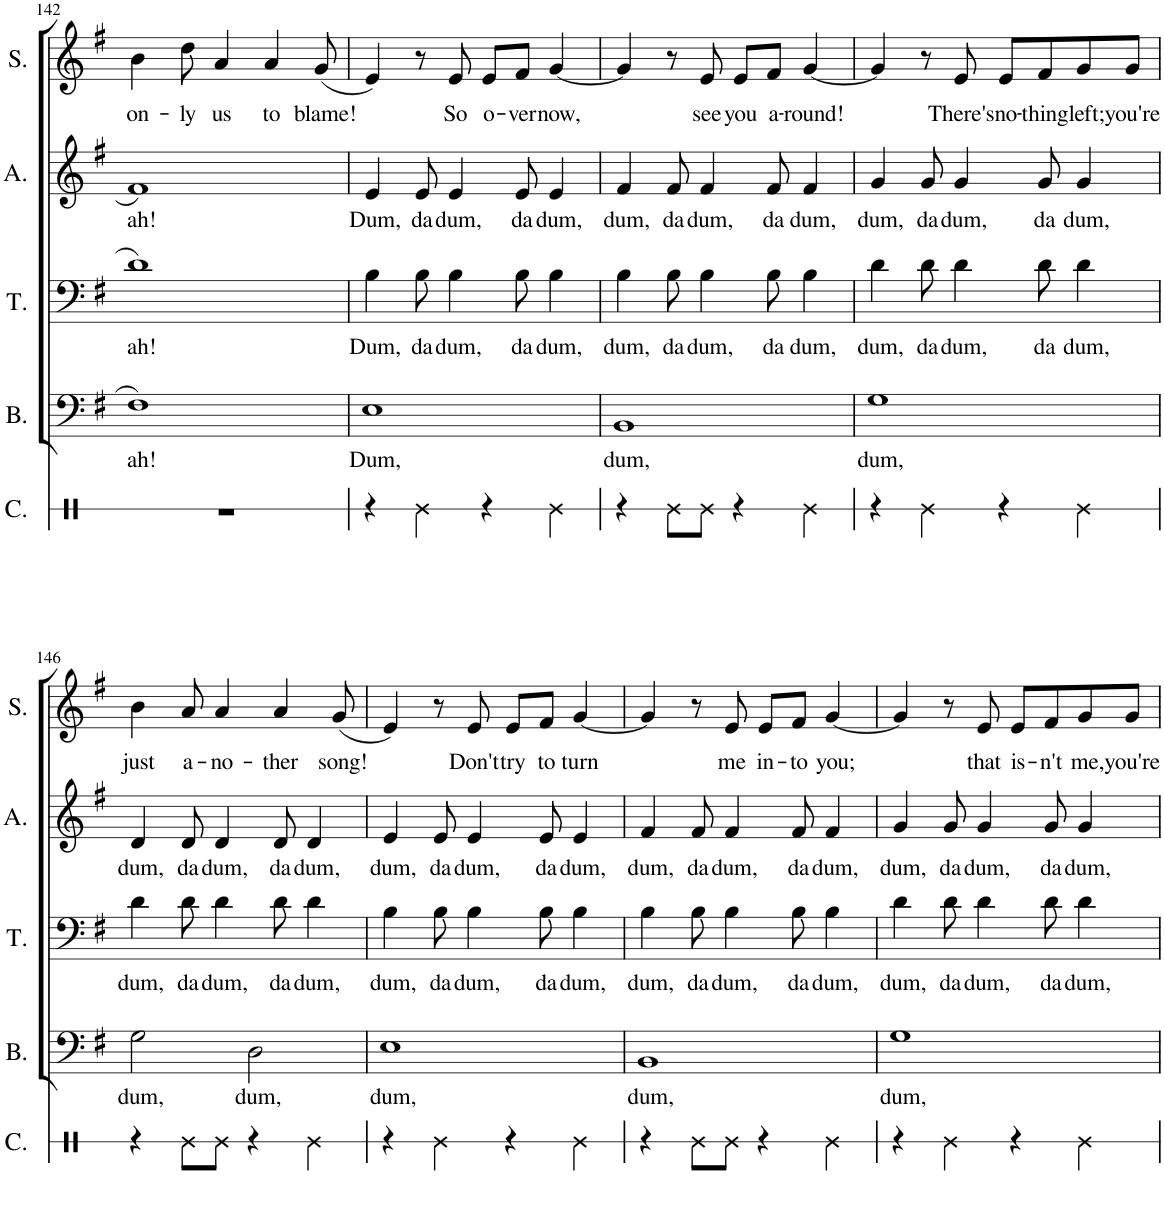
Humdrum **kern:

**kern	**kern	**text	**kern	**text	**kern	**text	**kern	**text
*part5	*part4	*part4	*part3	*part3	*part2	*part2	*part1	*part1
*staff5	*staff4	*staff4	*staff3	*staff3	*staff2	*staff2	*staff1	*staff1
*I"Claps	*I"Bass	*	*I"Tenor	*	*I"Alto	*	*I"Soprano	*
*I'C.	*I'B.	*	*I'T.	*	*I'A.	*	*I'S.	*
!!LO:PB:g=z
*clefX	*clefF4	*	*clefF4	*	*clefG2	*	*clefG2	*
*k[]	*k[f#]	*	*k[f#]	*	*k[f#]	*	*k[f#]	*
*M4/4	*M4/4	*	*M4/4	*	*M4/4	*	*M4/4	*
=142	=142	=142	=142	=142	=142	=142	=142	=142
!	!	!LO:LY:b	!	!LO:LY:b	!	!LO:LY:b	!	!LO:LY:b
1r	1F#	ah!	1d	ah!	1f#	ah!	4b\	on-
!	!	!	!	!	!	!	!	!LO:LY:b
.	.	.	.	.	.	.	8dd\	-ly
!	!	!	!	!	!	!	!	!LO:LY:b
.	.	.	.	.	.	.	4a/	us
!	!	!	!	!	!	!	!	!LO:LY:b
.	.	.	.	.	.	.	4a/	to
!	!	!	!	!	!	!	!	!LO:LY:b
.	.	.	.	.	.	.	(8g/	blame!
=143	=143	=143	=143	=143	=143	=143	=143	=143
!	!	!LO:LY:b	!	!LO:LY:b	!	!LO:LY:b	!	!
4r	1E	Dum,	4B\	Dum,	4e/	Dum,	4e/)	.
!	!	!	!	!LO:LY:b	!	!LO:LY:b	!	!
4Re\	.	.	8B\	da	8e/	da	8r	.
!	!	!	!	!LO:LY:b	!	!LO:LY:b	!	!LO:LY:b
.	.	.	4B\	dum,	4e/	dum,	8e/	So
!	!	!	!	!	!	!	!	!LO:LY:b
4r	.	.	.	.	.	.	8e/L	o-
!	!	!	!	!LO:LY:b	!	!LO:LY:b	!	!LO:LY:b
.	.	.	8B\	da	8e/	da	8f#/J	-ver
!	!	!	!	!LO:LY:b	!	!LO:LY:b	!	!LO:LY:b
4Re\	.	.	4B\	dum,	4e/	dum,	[4g/	now,
=144	=144	=144	=144	=144	=144	=144	=144	=144
!	!	!LO:LY:b	!	!LO:LY:b	!	!LO:LY:b	!	!
4r	1BB	dum,	4B\	dum,	4f#/	dum,	4g/]	.
!	!	!	!	!LO:LY:b	!	!LO:LY:b	!	!
8Re\L	.	.	8B\	da	8f#/	da	8r	.
!	!	!	!	!LO:LY:b	!	!LO:LY:b	!	!LO:LY:b
8Re\J	.	.	4B\	dum,	4f#/	dum,	8e/	see
!	!	!	!	!	!	!	!	!LO:LY:b
4r	.	.	.	.	.	.	8e/L	you
!	!	!	!	!LO:LY:b	!	!LO:LY:b	!	!LO:LY:b
.	.	.	8B\	da	8f#/	da	8f#/J	a-
!	!	!	!	!LO:LY:b	!	!LO:LY:b	!	!LO:LY:b
4Re\	.	.	4B\	dum,	4f#/	dum,	[4g/	-round!
=145	=145	=145	=145	=145	=145	=145	=145	=145
!	!	!LO:LY:b	!	!LO:LY:b	!	!LO:LY:b	!	!
4r	1G	dum,	4d\	dum,	4g/	dum,	4g/]	.
!	!	!	!	!LO:LY:b	!	!LO:LY:b	!	!
4Re\	.	.	8d\	da	8g/	da	8r	.
!	!	!	!	!LO:LY:b	!	!LO:LY:b	!	!LO:LY:b
.	.	.	4d\	dum,	4g/	dum,	8e/	There's
!	!	!	!	!	!	!	!	!LO:LY:b
4r	.	.	.	.	.	.	8e/L	no-
!	!	!	!	!LO:LY:b	!	!LO:LY:b	!	!LO:LY:b
.	.	.	8d\	da	8g/	da	8f#/	-thing
!	!	!	!	!LO:LY:b	!	!LO:LY:b	!	!LO:LY:b
4Re\	.	.	4d\	dum,	4g/	dum,	8g/	left;
!	!	!	!	!	!	!	!	!LO:LY:b
.	.	.	.	.	.	.	8g/J	you're
!!LO:LB:g=z
=146	=146	=146	=146	=146	=146	=146	=146	=146
!	!	!LO:LY:b	!	!LO:LY:b	!	!LO:LY:b	!	!LO:LY:b
4r	2G\	dum,	4d\	dum,	4d/	dum,	4b\	just
!	!	!	!	!LO:LY:b	!	!LO:LY:b	!	!LO:LY:b
8Re\L	.	.	8d\	da	8d/	da	8a/	a-
!	!	!	!	!LO:LY:b	!	!LO:LY:b	!	!LO:LY:b
8Re\J	.	.	4d\	dum,	4d/	dum,	4a/	-no-
!	!	!LO:LY:b	!	!	!	!	!	!
4r	2D\	dum,	.	.	.	.	.	.
!	!	!	!	!LO:LY:b	!	!LO:LY:b	!	!LO:LY:b
.	.	.	8d\	da	8d/	da	4a/	-ther
!	!	!	!	!LO:LY:b	!	!LO:LY:b	!	!
4Re\	.	.	4d\	dum,	4d/	dum,	.	.
!	!	!	!	!	!	!	!	!LO:LY:b
.	.	.	.	.	.	.	(8g/	song!
=147	=147	=147	=147	=147	=147	=147	=147	=147
!	!	!LO:LY:b	!	!LO:LY:b	!	!LO:LY:b	!	!
4r	1E	dum,	4B\	dum,	4e/	dum,	4e/)	.
!	!	!	!	!LO:LY:b	!	!LO:LY:b	!	!
4Re\	.	.	8B\	da	8e/	da	8r	.
!	!	!	!	!LO:LY:b	!	!LO:LY:b	!	!LO:LY:b
.	.	.	4B\	dum,	4e/	dum,	8e/	Don't
!	!	!	!	!	!	!	!	!LO:LY:b
4r	.	.	.	.	.	.	8e/L	try
!	!	!	!	!LO:LY:b	!	!LO:LY:b	!	!LO:LY:b
.	.	.	8B\	da	8e/	da	8f#/J	to
!	!	!	!	!LO:LY:b	!	!LO:LY:b	!	!LO:LY:b
4Re\	.	.	4B\	dum,	4e/	dum,	[4g/	turn
=148	=148	=148	=148	=148	=148	=148	=148	=148
!	!	!LO:LY:b	!	!LO:LY:b	!	!LO:LY:b	!	!
4r	1BB	dum,	4B\	dum,	4f#/	dum,	4g/]	.
!	!	!	!	!LO:LY:b	!	!LO:LY:b	!	!
8Re\L	.	.	8B\	da	8f#/	da	8r	.
!	!	!	!	!LO:LY:b	!	!LO:LY:b	!	!LO:LY:b
8Re\J	.	.	4B\	dum,	4f#/	dum,	8e/	me
!	!	!	!	!	!	!	!	!LO:LY:b
4r	.	.	.	.	.	.	8e/L	in-
!	!	!	!	!LO:LY:b	!	!LO:LY:b	!	!LO:LY:b
.	.	.	8B\	da	8f#/	da	8f#/J	-to
!	!	!	!	!LO:LY:b	!	!LO:LY:b	!	!LO:LY:b
4Re\	.	.	4B\	dum,	4f#/	dum,	[4g/	you;
=149	=149	=149	=149	=149	=149	=149	=149	=149
!	!	!LO:LY:b	!	!LO:LY:b	!	!LO:LY:b	!	!
4r	1G	dum,	4d\	dum,	4g/	dum,	4g/]	.
!	!	!	!	!LO:LY:b	!	!LO:LY:b	!	!
4Re\	.	.	8d\	da	8g/	da	8r	.
!	!	!	!	!LO:LY:b	!	!LO:LY:b	!	!LO:LY:b
.	.	.	4d\	dum,	4g/	dum,	8e/	that
!	!	!	!	!	!	!	!	!LO:LY:b
4r	.	.	.	.	.	.	8e/L	is-
!	!	!	!	!LO:LY:b	!	!LO:LY:b	!	!LO:LY:b
.	.	.	8d\	da	8g/	da	8f#/	-n't
!	!	!	!	!LO:LY:b	!	!LO:LY:b	!	!LO:LY:b
4Re\	.	.	4d\	dum,	4g/	dum,	8g/	me,
!	!	!	!	!	!	!	!	!LO:LY:b
.	.	.	.	.	.	.	8g/J	you're
=	=	=	=	=	=	=	=	=
*-	*-	*-	*-	*-	*-	*-	*-	*-
